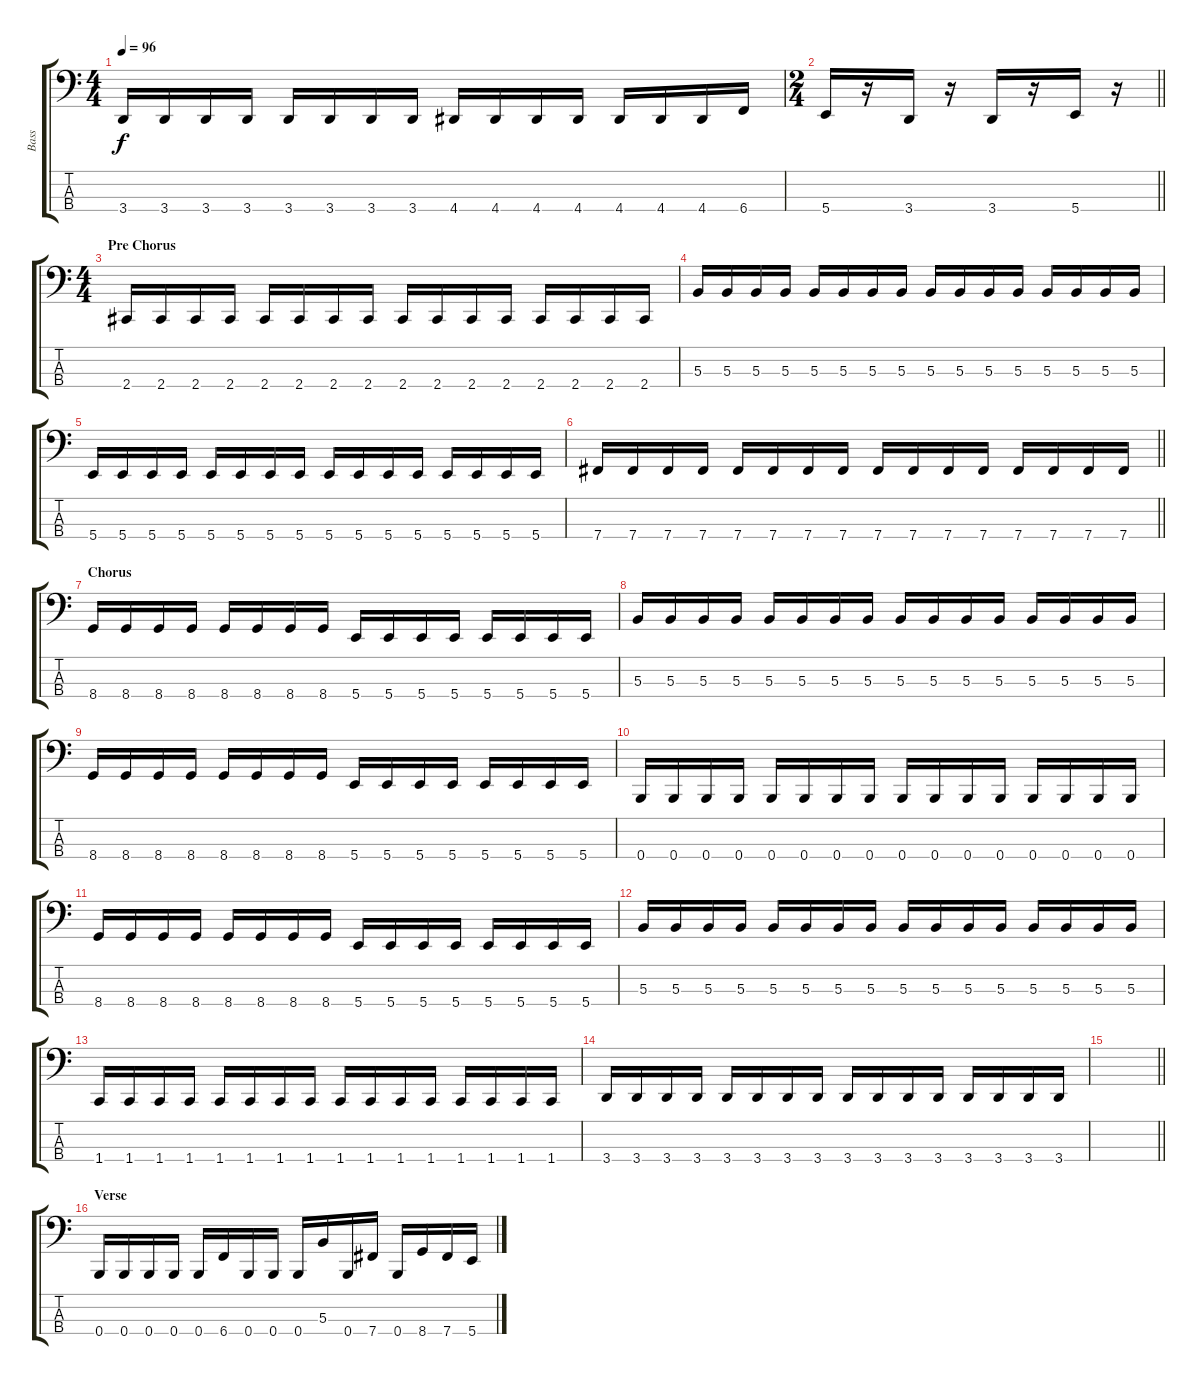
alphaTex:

\track ("Bass" "Bass") {instrument electricbassfinger}
\staff {score tabs}
\tuning (E2 B1 Gb1 B0) {hide}
\ts (4 4)
\tempo 96
\clef f4
\ks c
3.4.16{dy f} 3.4.16 3.4.16 3.4.16 3.4.16 3.4.16 3.4.16 3.4.16 4.4.16 4.4.16 4.4.16 4.4.16 4.4.16 4.4.16 4.4.16 6.4.16 |
\ts (2 4)
\barLineRight lightlight
5.4.16 r.16 3.4.16 r.16 3.4.16 r.16 5.4.16 r.16 |
\ts (4 4)
\section ("" "Pre Chorus")
2.4.16 2.4.16 2.4.16 2.4.16 2.4.16 2.4.16 2.4.16 2.4.16 2.4.16 2.4.16 2.4.16 2.4.16 2.4.16 2.4.16 2.4.16 2.4.16 |
5.3.16 5.3.16 5.3.16 5.3.16 5.3.16 5.3.16 5.3.16 5.3.16 5.3.16 5.3.16 5.3.16 5.3.16 5.3.16 5.3.16 5.3.16 5.3.16 |
5.4.16 5.4.16 5.4.16 5.4.16 5.4.16 5.4.16 5.4.16 5.4.16 5.4.16 5.4.16 5.4.16 5.4.16 5.4.16 5.4.16 5.4.16 5.4.16 |
\barLineRight lightlight
7.4.16 7.4.16 7.4.16 7.4.16 7.4.16 7.4.16 7.4.16 7.4.16 7.4.16 7.4.16 7.4.16 7.4.16 7.4.16 7.4.16 7.4.16 7.4.16 |
\section ("" "Chorus")
8.4.16 8.4.16 8.4.16 8.4.16 8.4.16 8.4.16 8.4.16 8.4.16 5.4.16 5.4.16 5.4.16 5.4.16 5.4.16 5.4.16 5.4.16 5.4.16 |
5.3.16 5.3.16 5.3.16 5.3.16 5.3.16 5.3.16 5.3.16 5.3.16 5.3.16 5.3.16 5.3.16 5.3.16 5.3.16 5.3.16 5.3.16 5.3.16 |
8.4.16 8.4.16 8.4.16 8.4.16 8.4.16 8.4.16 8.4.16 8.4.16 5.4.16 5.4.16 5.4.16 5.4.16 5.4.16 5.4.16 5.4.16 5.4.16 |
0.4.16 0.4.16 0.4.16 0.4.16 0.4.16 0.4.16 0.4.16 0.4.16 0.4.16 0.4.16 0.4.16 0.4.16 0.4.16 0.4.16 0.4.16 0.4.16 |
8.4.16 8.4.16 8.4.16 8.4.16 8.4.16 8.4.16 8.4.16 8.4.16 5.4.16 5.4.16 5.4.16 5.4.16 5.4.16 5.4.16 5.4.16 5.4.16 |
5.3.16 5.3.16 5.3.16 5.3.16 5.3.16 5.3.16 5.3.16 5.3.16 5.3.16 5.3.16 5.3.16 5.3.16 5.3.16 5.3.16 5.3.16 5.3.16 |
1.4.16 1.4.16 1.4.16 1.4.16 1.4.16 1.4.16 1.4.16 1.4.16 1.4.16 1.4.16 1.4.16 1.4.16 1.4.16 1.4.16 1.4.16 1.4.16 |
3.4.16 3.4.16 3.4.16 3.4.16 3.4.16 3.4.16 3.4.16 3.4.16 3.4.16 3.4.16 3.4.16 3.4.16 3.4.16 3.4.16 3.4.16 3.4.16 |
\barLineRight lightlight
|
\section ("" "Verse")
0.4.16 0.4.16 0.4.16 0.4.16 0.4.16 6.4.16 0.4.16 0.4.16 0.4.16 5.3.16 0.4.16 7.4.16 0.4.16 8.4.16 7.4.16 5.4.16
